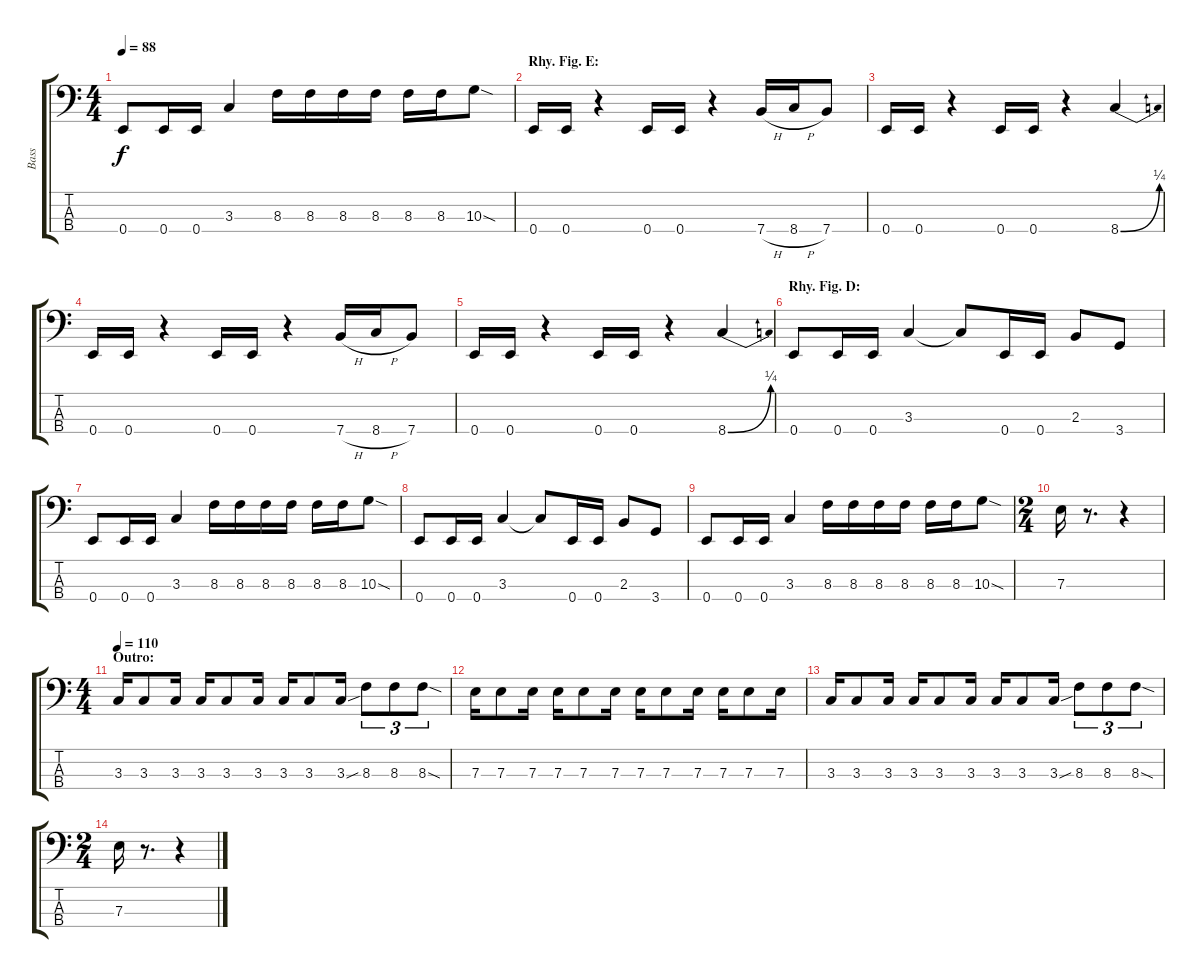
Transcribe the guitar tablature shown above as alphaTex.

\track ("Bass" "Bass") {instrument electricbassfinger}
\staff {score tabs}
\tuning (G2 D2 A1 E1) {hide}
\ts (4 4)
\tempo 88
\clef f4
\ks c
0.4.8{dy f} 0.4.16 0.4.16 3.3.4 8.3.16 8.3.16 8.3.16 8.3.16 8.3.16 8.3.16 10.3{sod}.8 |
\section ("" "Rhy. Fig. E:")
0.4.16 0.4.16 r.4 0.4.16 0.4.16 r.4 7.4{h}.16 8.4{h}.16 7.4.8 |
0.4.16 0.4.16 r.4 0.4.16 0.4.16 r.4 8.4{be (bend 0 0 60 1)}.4 |
0.4.16 0.4.16 r.4 0.4.16 0.4.16 r.4 7.4{h}.16 8.4{h}.16 7.4.8 |
0.4.16 0.4.16 r.4 0.4.16 0.4.16 r.4 8.4{be (bend 0 0 60 1)}.4 |
\section ("" "Rhy. Fig. D:")
0.4.8 0.4.16 0.4.16 3.3.4 3.3{t}.8 0.4.16 0.4.16 2.3.8 3.4.8 |
0.4.8 0.4.16 0.4.16 3.3.4 8.3.16 8.3.16 8.3.16 8.3.16 8.3.16 8.3.16 10.3{sod}.8 |
0.4.8 0.4.16 0.4.16 3.3.4 3.3{t}.8 0.4.16 0.4.16 2.3.8 3.4.8 |
0.4.8 0.4.16 0.4.16 3.3.4 8.3.16 8.3.16 8.3.16 8.3.16 8.3.16 8.3.16 10.3{sod}.8 |
\ts (2 4)
7.3.16 r.8{d} r.4 |
\ts (4 4)
\section ("" "Outro:")
\tempo 110
3.3.16 3.3.8 3.3.16 3.3.16 3.3.8 3.3.16 3.3.16 3.3.8 3.3{sou}.16 8.3.8{tu (3 2)} 8.3.8{tu (3 2)} 8.3{sod}.8{tu (3 2)} |
7.3.16 7.3.8 7.3.16 7.3.16 7.3.8 7.3.16 7.3.16 7.3.8 7.3.16 7.3.16 7.3.8 7.3.16 |
3.3.16 3.3.8 3.3.16 3.3.16 3.3.8 3.3.16 3.3.16 3.3.8 3.3{sou}.16 8.3.8{tu (3 2)} 8.3.8{tu (3 2)} 8.3{sod}.8{tu (3 2)} |
\ts (2 4)
7.3.16 r.8{d} r.4
